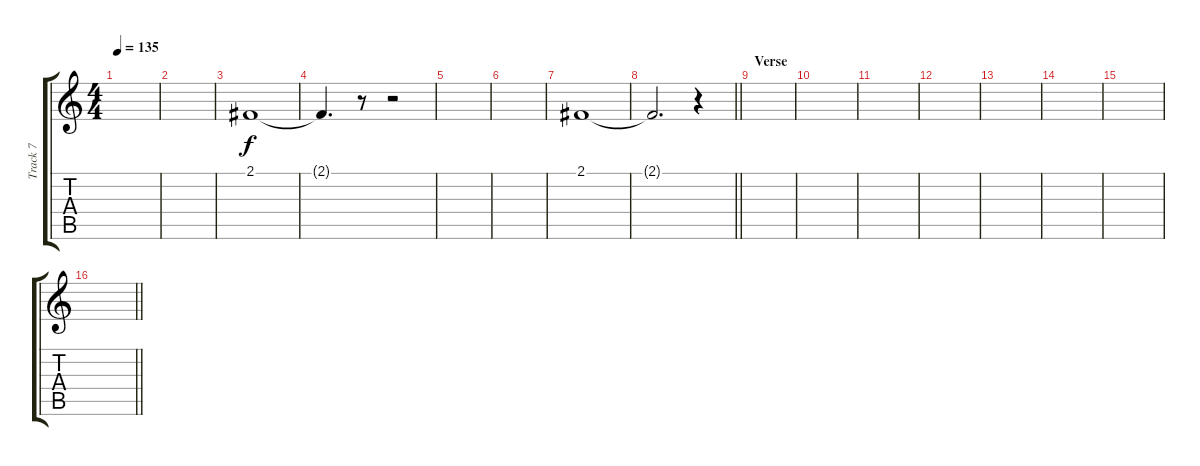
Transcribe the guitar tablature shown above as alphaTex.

\track ("Track 7" "Track 7") {instrument clarinet}
\staff {score tabs}
\tuning (E4 B3 G3 D3 A2 E2) {hide}
\ts (4 4)
\tempo 135
\clef g2
\ks c
|
|
2.1.1 |
2.1{t}.4{d} r.8 r.2 |
|
|
2.1.1 |
\barLineRight lightlight
2.1{t}.2{d} r.4 |
\section ("" "Verse")
|
|
|
|
|
|
|
\barLineRight lightlight
